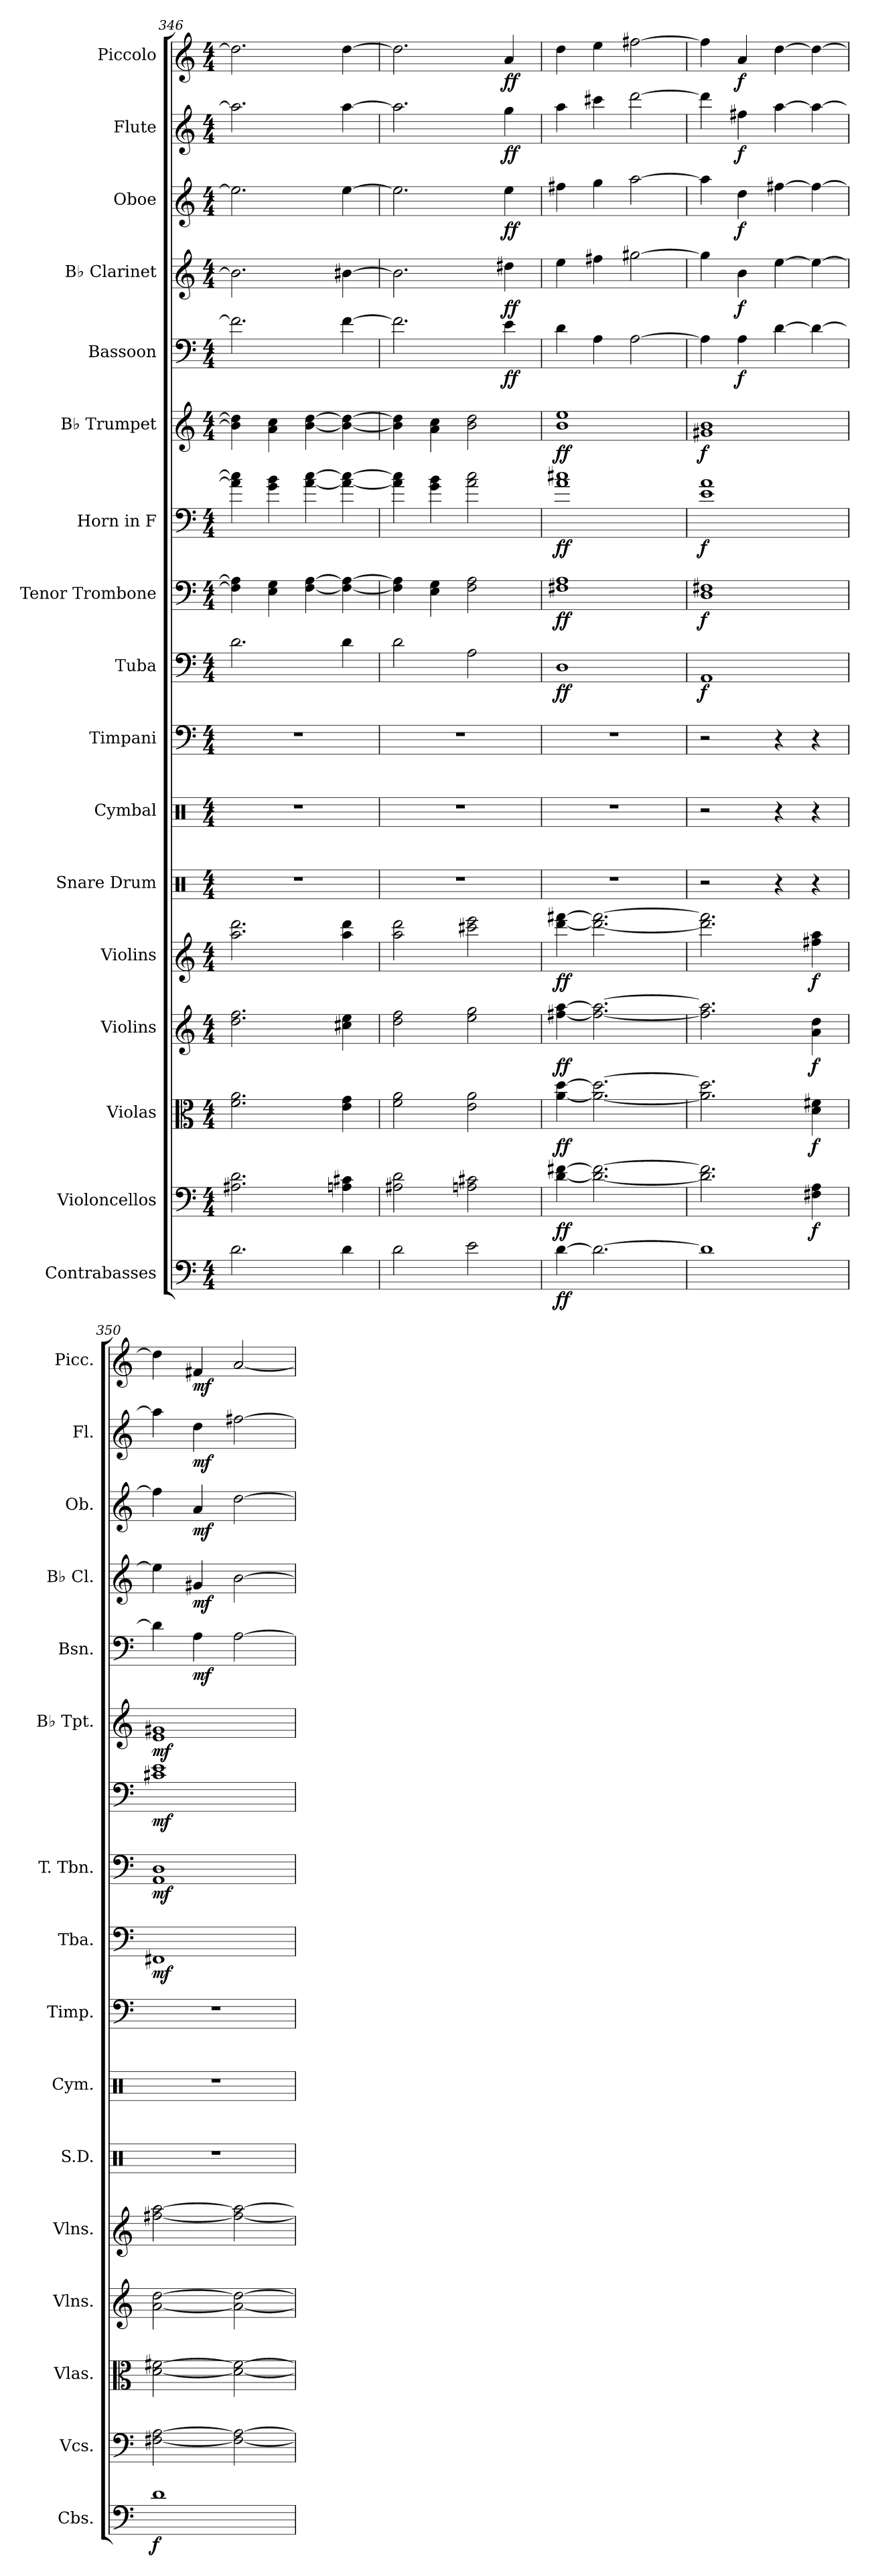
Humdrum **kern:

**kern	**dynam	**kern	**dynam	**kern	**dynam	**kern	**dynam	**kern	**dynam	**kern	**kern	**kern	**kern	**dynam	**kern	**dynam	**kern	**dynam	**kern	**dynam	**kern	**dynam	**kern	**dynam	**kern	**dynam	**kern	**dynam	**kern	**dynam
*part17	*part17	*part16	*part16	*part15	*part15	*part14	*part14	*part13	*part13	*part12	*part11	*part10	*part9	*part9	*part8	*part8	*part7	*part7	*part6	*part6	*part5	*part5	*part4	*part4	*part3	*part3	*part2	*part2	*part1	*part1
*staff17	*staff17	*staff16	*staff16	*staff15	*staff15	*staff14	*staff14	*staff13	*staff13	*staff12	*staff11	*staff10	*staff9	*staff9	*staff8	*staff8	*staff7	*staff7	*staff6	*staff6	*staff5	*staff5	*staff4	*staff4	*staff3	*staff3	*staff2	*staff2	*staff1	*staff1
*I"Contrabasses	*	*I"Violoncellos	*	*I"Violas	*	*I"Violins	*	*I"Violins	*	*I"Snare Drum	*I"Cymbal	*I"Timpani	*I"Tuba	*	*I"Tenor Trombone	*	*I"Horn in F	*	*I"B♭ Trumpet	*	*I"Bassoon	*	*I"B♭ Clarinet	*	*I"Oboe	*	*I"Flute	*	*I"Piccolo	*
*I'Cbs.	*	*I'Vcs.	*	*I'Vlas.	*	*I'Vlns.	*	*I'Vlns.	*	*I'S.D.	*I'Cym.	*I'Timp.	*I'Tba.	*	*I'T. Tbn.	*	*	*	*I'B♭ Tpt.	*	*I'Bsn.	*	*I'B♭ Cl.	*	*I'Ob.	*	*I'Fl.	*	*I'Picc.	*
!!LO:PB:g=z
*clefF4	*	*clefF4	*	*clefC3	*	*clefG2	*	*clefG2	*	*clefX	*clefX	*clefF4	*clefF4	*	*clefF4	*	*clefF4	*	*clefG2	*	*clefF4	*	*clefG2	*	*clefG2	*	*clefG2	*	*clefG2	*
*ITrd7c12	*	*	*	*	*	*	*	*	*	*	*	*	*	*	*	*	*ITrd4c7	*	*ITrd1c2	*	*	*	*ITrd1c2	*	*	*	*	*	*ITrd-7c-12	*
*k[]	*	*k[]	*	*k[]	*	*k[]	*	*k[]	*	*k[]	*k[]	*k[]	*k[]	*	*k[]	*	*k[b-]	*	*k[b-e-]	*	*k[]	*	*k[b-e-]	*	*k[]	*	*k[]	*	*k[]	*
*M4/4	*	*M4/4	*	*M4/4	*	*M4/4	*	*M4/4	*	*M4/4	*M4/4	*M4/4	*M4/4	*	*M4/4	*	*M4/4	*	*M4/4	*	*M4/4	*	*M4/4	*	*M4/4	*	*M4/4	*	*M4/4	*
=346	=346	=346	=346	=346	=346	=346	=346	=346	=346	=346	=346	=346	=346	=346	=346	=346	=346	=346	=346	=346	=346	=346	=346	=346	=346	=346	=346	=346	=346	=346
2.D\	.	2.A#X\ 2.d\	.	2.f\ 2.a\	.	2.dd\ 2.ff\	.	2.aa\ 2.ddd\	.	1r	1r	1r	2.d\	.	4F\] 4A\]	.	4d\] 4f\]	.	4a\] 4cc\]	.	2.f\]	.	2.a#\]	.	2.ee\]	.	2.aa\]	.	2.ddd\]	.
.	.	.	.	.	.	.	.	.	.	.	.	.	.	.	4E\ 4G\	.	4c\ 4e\	.	4g\ 4b-\	.	.	.	.	.	.	.	.	.	.	.
.	.	.	.	.	.	.	.	.	.	.	.	.	.	.	[4F\ [4A\	.	[4d\ [4f\	.	[4a\ [4cc\	.	.	.	.	.	.	.	.	.	.	.
4D\	.	4An\ 4c#X\	.	4e\ 4g\	.	4cc#X\ 4ee\	.	4aa\ 4ddd\	.	.	.	.	4d\	.	4F\_ 4A\_	.	4d\_ 4f\_	.	4a\_ 4cc\_	.	[4f\	.	[4a#X\	.	[4ee\	.	[4aa\	.	[4ddd\	.
=347	=347	=347	=347	=347	=347	=347	=347	=347	=347	=347	=347	=347	=347	=347	=347	=347	=347	=347	=347	=347	=347	=347	=347	=347	=347	=347	=347	=347	=347	=347
2D\	.	2A#X\ 2d\	.	2f\ 2a\	.	2dd\ 2ff\	.	2aa\ 2ddd\	.	1r	1r	1r	2d\	.	4F\] 4A\]	.	4d\] 4f\]	.	4a\] 4cc\]	.	2.f\]	.	2.a#\]	.	2.ee\]	.	2.aa\]	.	2.ddd\]	.
.	.	.	.	.	.	.	.	.	.	.	.	.	.	.	4E\ 4G\	.	4c\ 4e\	.	4g\ 4b-\	.	.	.	.	.	.	.	.	.	.	.
2E\	.	2An\ 2c#X\	.	2e\ 2a\	.	2ee\ 2gg\	.	2ccc#X\ 2eee\	.	.	.	.	2A\	.	2F\ 2A\	.	2d\ 2f\	.	2a\ 2cc\	.	.	.	.	.	.	.	.	.	.	.
!	!	!	!	!	!	!	!	!	!	!	!	!	!	!	!	!	!	!	!	!	!	!LO:DY:b	!	!LO:DY:b	!	!LO:DY:b	!	!LO:DY:b	!	!LO:DY:b
.	.	.	.	.	.	.	.	.	.	.	.	.	.	.	.	.	.	.	.	.	4e\	ff	4cc#X\	ff	4ee\	ff	4gg\	ff	4aa/	ff
=348	=348	=348	=348	=348	=348	=348	=348	=348	=348	=348	=348	=348	=348	=348	=348	=348	=348	=348	=348	=348	=348	=348	=348	=348	=348	=348	=348	=348	=348	=348
!	!LO:DY:b	!	!LO:DY:b	!	!LO:DY:b	!	!LO:DY:b	!	!LO:DY:b	!	!	!	!	!LO:DY:b	!	!LO:DY:b	!	!LO:DY:b	!	!LO:DY:b	!	!	!	!	!	!	!	!	!	!
[4D\	ff	[4d\ [4f#X\	ff	[4a\ [4dd\	ff	[4ff#X\ [4aa\	ff	[4ddd\ [4fff#X\	ff	1r	1r	1r	1D	ff	1F#X 1A	ff	1d 1f#X	ff	1a 1dd	ff	4d\	.	4dd\	.	4ff#X\	.	4aa\	.	4ddd\	.
2.D\_	.	2.d\_ 2.f#\_	.	2.a\_ 2.dd\_	.	2.ff#\_ 2.aa\_	.	2.ddd\_ 2.fff#\_	.	.	.	.	.	.	.	.	.	.	.	.	4A\	.	4een\	.	4gg\	.	4ccc#X\	.	4eee\	.
.	.	.	.	.	.	.	.	.	.	.	.	.	.	.	.	.	.	.	.	.	[2A\	.	[2ff#X\	.	[2aa\	.	[2ddd\	.	[2fff#X\	.
=349	=349	=349	=349	=349	=349	=349	=349	=349	=349	=349	=349	=349	=349	=349	=349	=349	=349	=349	=349	=349	=349	=349	=349	=349	=349	=349	=349	=349	=349	=349
!	!	!	!	!	!	!	!	!	!	!	!	!	!	!LO:DY:b	!	!LO:DY:b	!	!LO:DY:b	!	!LO:DY:b	!	!	!	!	!	!	!	!	!	!
1D]	.	2.d\] 2.f#\]	.	2.a\] 2.dd\]	.	2.ff#\] 2.aa\]	.	2.ddd\] 2.fff#\]	.	2r	2r	2r	1AA	f	1D 1F#X	f	1A 1d	f	1f#X 1a	f	4A\]	.	4ff#\]	.	4aa\]	.	4ddd\]	.	4fff#\]	.
!	!	!	!	!	!	!	!	!	!	!	!	!	!	!	!	!	!	!	!	!	!	!LO:DY:b	!	!LO:DY:b	!	!LO:DY:b	!	!LO:DY:b	!	!LO:DY:b
.	.	.	.	.	.	.	.	.	.	.	.	.	.	.	.	.	.	.	.	.	4A\	f	4a\	f	4dd\	f	4ff#X\	f	4aa/	f
.	.	.	.	.	.	.	.	.	.	4r	4r	4r	.	.	.	.	.	.	.	.	[4d\	.	[4dd\	.	[4ff#X\	.	[4aa\	.	[4ddd\	.
!	!	!	!LO:DY:b	!	!LO:DY:b	!	!LO:DY:b	!	!LO:DY:b	!	!	!	!	!	!	!	!	!	!	!	!	!	!	!	!	!	!	!	!	!
.	.	4F#X\ 4A\	f	4d\ 4f#X\	f	4a\ 4dd\	f	4ff#X\ 4aa\	f	4r	4r	4r	.	.	.	.	.	.	.	.	4d\_	.	4dd\_	.	4ff#\_	.	4aa\_	.	4ddd\_	.
=350	=350	=350	=350	=350	=350	=350	=350	=350	=350	=350	=350	=350	=350	=350	=350	=350	=350	=350	=350	=350	=350	=350	=350	=350	=350	=350	=350	=350	=350	=350
!	!LO:DY:b	!	!	!	!	!	!	!	!	!	!	!	!	!LO:DY:b	!	!LO:DY:b	!	!LO:DY:b	!	!LO:DY:b	!	!	!	!	!	!	!	!	!	!
1D	f	[2F#X\ [2A\	.	[2d\ [2f#X\	.	[2a\ [2dd\	.	[2ff#X\ [2aa\	.	1r	1r	1r	1FF#X	mf	1AA 1D	mf	1F#X 1A	mf	1d 1f#X	mf	4d\]	.	4dd\]	.	4ff#\]	.	4aa\]	.	4ddd\]	.
!	!	!	!	!	!	!	!	!	!	!	!	!	!	!	!	!	!	!	!	!	!	!LO:DY:b	!	!LO:DY:b	!	!LO:DY:b	!	!LO:DY:b	!	!LO:DY:b
.	.	.	.	.	.	.	.	.	.	.	.	.	.	.	.	.	.	.	.	.	4A\	mf	4f#X/	mf	4a/	mf	4dd\	mf	4ff#X/	mf
.	.	2F#\_ 2A\_	.	2d\_ 2f#\_	.	2a\_ 2dd\_	.	2ff#\_ 2aa\_	.	.	.	.	.	.	.	.	.	.	.	.	[2A\	.	[2a\	.	[2dd\	.	[2ff#X\	.	[2aa/	.
=	=	=	=	=	=	=	=	=	=	=	=	=	=	=	=	=	=	=	=	=	=	=	=	=	=	=	=	=	=	=
*-	*-	*-	*-	*-	*-	*-	*-	*-	*-	*-	*-	*-	*-	*-	*-	*-	*-	*-	*-	*-	*-	*-	*-	*-	*-	*-	*-	*-	*-	*-
